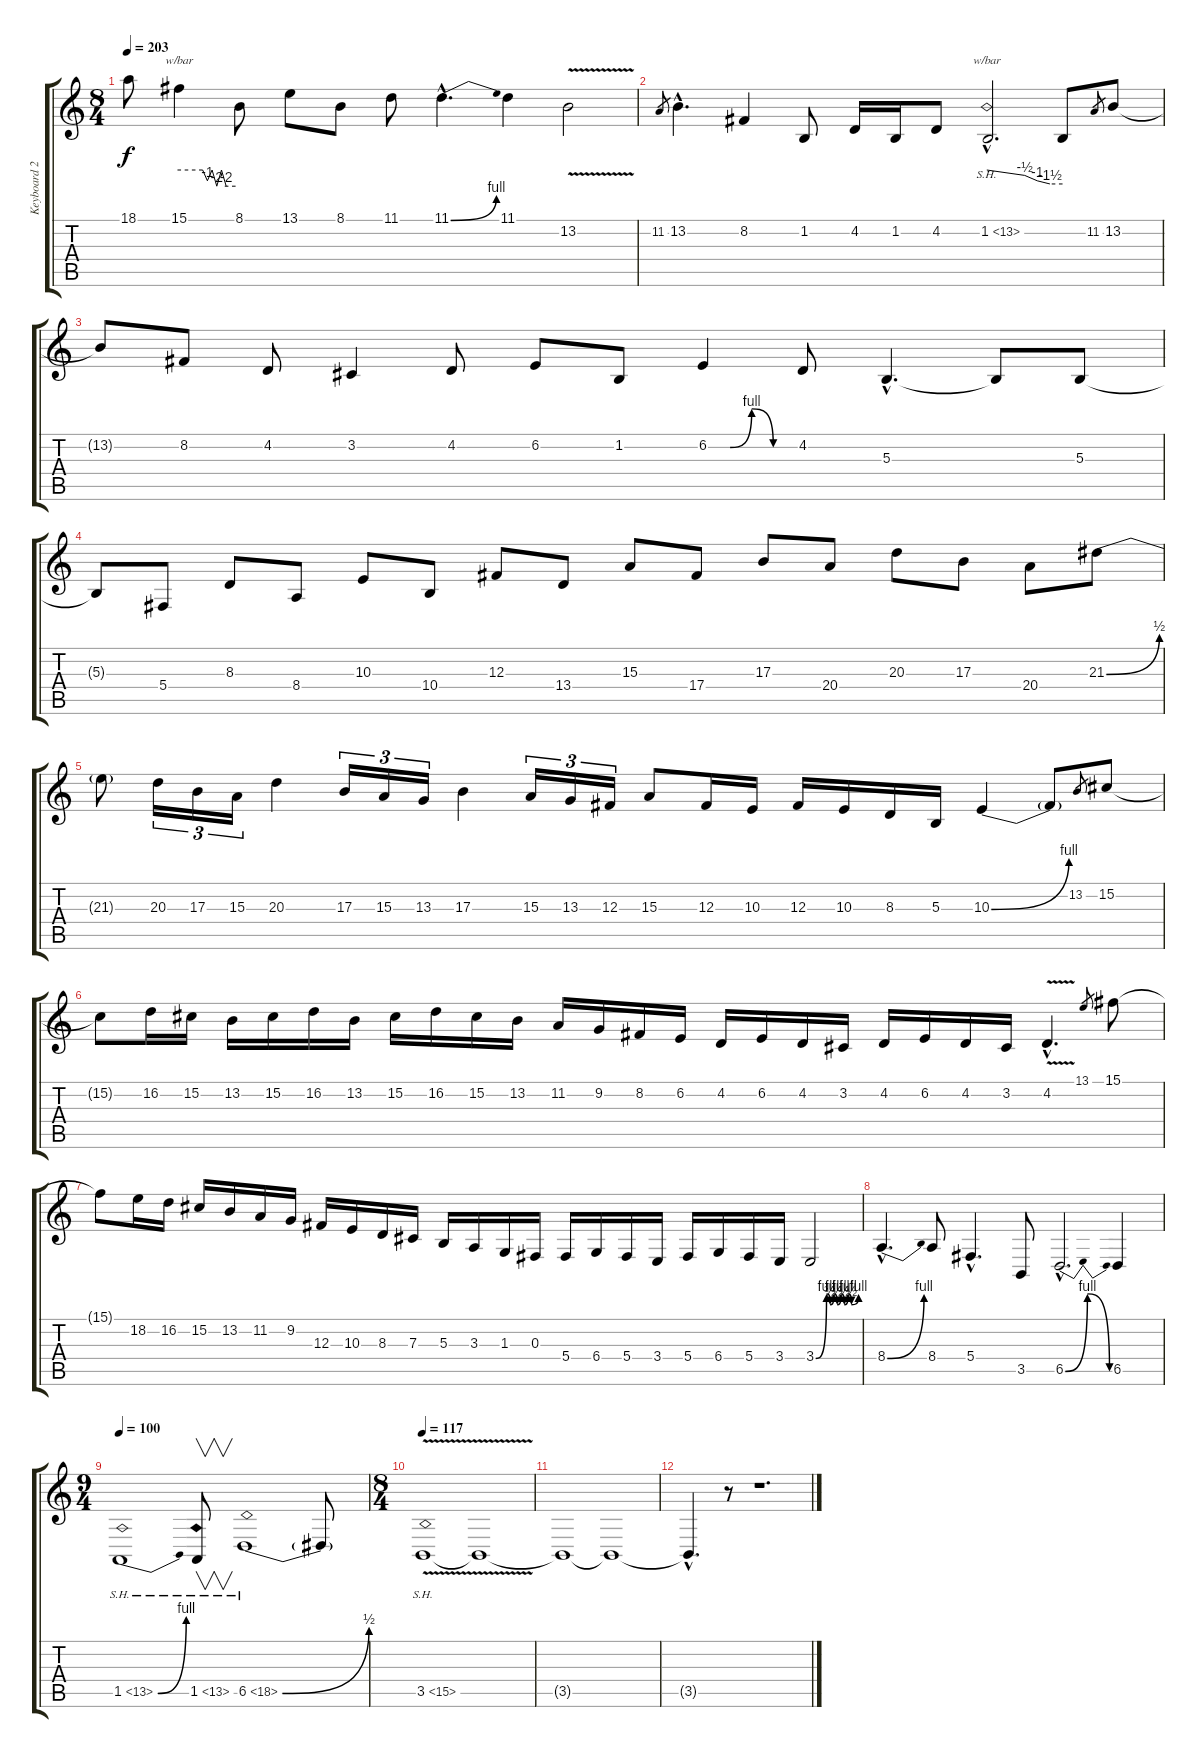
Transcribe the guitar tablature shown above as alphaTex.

\track ("Keyboard 2" "Keyboard 2") {instrument lead2sawtooth}
\staff {score tabs}
\tuning (Eb4 Bb3 Gb3 Db3 Ab2 Eb2) {hide}
\ts (8 4)
\tempo 203
\clef g2
\ks c
18.1.8{dy f} 15.1.4{tbe (custom default 0 0 25 0 30 -4 35 0 40 -8 45 0 50 -8 60 -8)} 8.1.8 13.1.8 8.1.8 11.1.8 11.1{be (bend 0 0 60 4) hac}.4{d} 11.1.4 13.2{v}.2 |
11.2.8{gr} 13.2{hac}.4{d} 8.2.4 1.2.8 4.2.16 1.2.16 4.2.8 1.2{sh 12 hac}.2{d tbe (custom default 0 0 30 -2 40 -4 50 -6 60 -6)} 1.2{t}.8 11.2.8{gr} 13.2.8 |
13.2{t}.8 8.2.8 4.2.8 3.2.4 4.2.8 6.2.8 1.2.8 6.2{be (custom 0 0 15 0 30 4 45 0 60 0)}.4 4.2.8 5.3{hac}.4{d} 5.3{t}.8 5.3.8 |
5.3{t}.8 5.4.8 8.3.8 8.4.8 10.3.8 10.4.8 12.3.8 13.4.8 15.3.8 17.4.8 17.3.8 20.4.8 20.3.8 17.3.8 20.4.8 21.3{be (bend 0 0 60 2)}.8 |
21.3{t}.8 20.3.16{tu (3 2)} 17.3.16{tu (3 2)} 15.3.16{tu (3 2)} 20.3.4 17.3.16{tu (3 2)} 15.3.16{tu (3 2)} 13.3.16{tu (3 2)} 17.3.4 15.3.16{tu (3 2)} 13.3.16{tu (3 2)} 12.3.16{tu (3 2)} 15.3.8 12.3.16 10.3.16 12.3.16 10.3.16 8.3.16 5.3.16 10.3{be (bend 0 0 60 4)}.4 10.3{t}.8 13.2.8{gr} 15.2.8 |
15.2{t}.8 16.2.16 15.2.16 13.2.16 15.2.16 16.2.16 13.2.16 15.2.16 16.2.16 15.2.16 13.2.16 11.2.16 9.2.16 8.2.16 6.2.16 4.2.16 6.2.16 4.2.16 3.2.16 4.2.16 6.2.16 4.2.16 3.2.16 4.2{v hac}.4{d} 13.1.8{gr} 15.1.8 |
15.1{t}.8 18.2.16 16.2.16 15.2.16 13.2.16 11.2.16 9.2.16 12.3.16 10.3.16 8.3.16 7.3.16 5.3.16 3.3.16 1.3.16 0.3.16 5.4.16 6.4.16 5.4.16 3.4.16 5.4.16 6.4.16 5.4.16 3.4.16 3.4{be (custom 0 0 15 4 20 2 25 4 30 2 35 4 40 2 45 4 50 2 60 4)}.2 |
8.4{be (bend 0 0 60 4) hac}.4{d} 8.4.8 5.4{hac}.4{d} 3.5.8 6.5{be (bendrelease 0 0 15 4 45 4 60 0) hac}.2{d} 6.5.4 |
\ts (9 4)
\tempo 100
1.5{be (bend 0 0 60 4) sh 12}.1 1.5{sh 12}.8{v} 6.5{be (bend 0 0 60 2) sh 12}.1 6.5{t}.8 |
\ts (8 4)
\tempo 117
3.5{sh 12 v}.1{volume 12 balance 11} 3.5{t}.1{balance 5} |
3.5{t}.1{balance 12} 3.5{t}.1{balance 4} |
3.5{hac t}.4{d balance 13} r.8 r.1{d}
